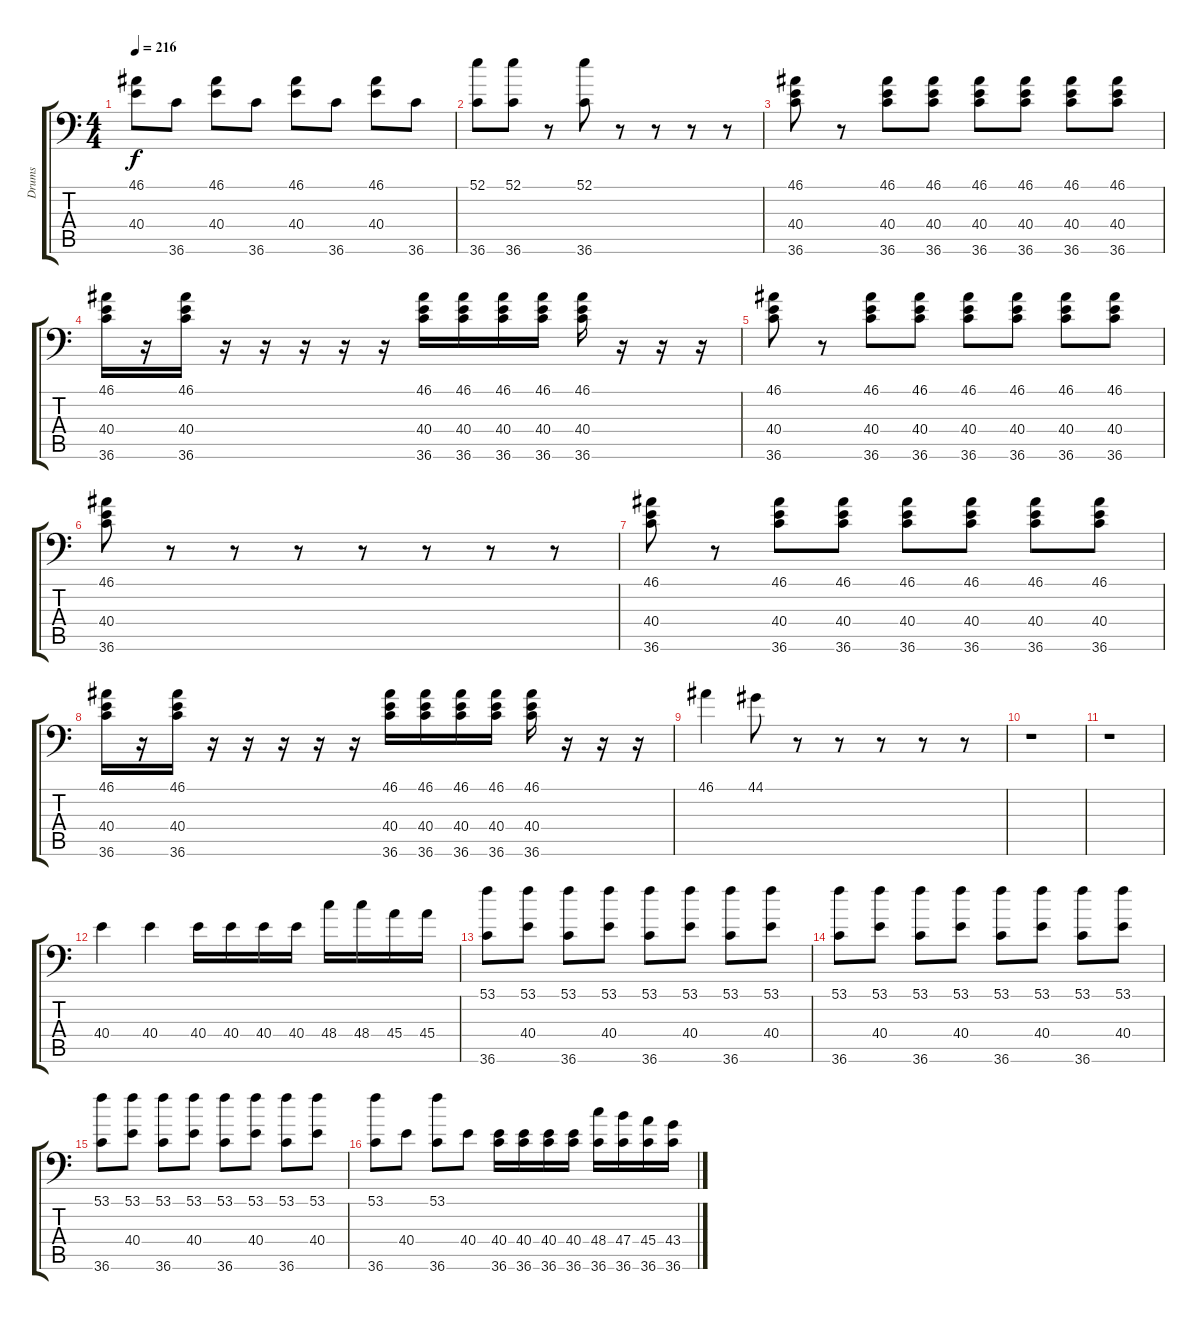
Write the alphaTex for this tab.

\track ("Drums" "Drums") {instrument acousticgrandpiano}
\staff {score tabs}
\tuning (C-1 C-1 C-1 C-1 C-1 C-1) {hide}
\ts (4 4)
\tempo 216
\clef f4
\ks c
(46.1 40.4).8{dy f} 36.6.8 (46.1 40.4).8 36.6.8 (46.1 40.4).8 36.6.8 (46.1 40.4).8 36.6.8 |
(52.1 36.6).8 (52.1 36.6).8 r.8 (52.1 36.6).8 r.8 r.8 r.8 r.8 |
(46.1 40.4 36.6).8 r.8 (46.1 40.4 36.6).8 (46.1 40.4 36.6).8 (46.1 40.4 36.6).8 (46.1 40.4 36.6).8 (46.1 40.4 36.6).8 (46.1 40.4 36.6).8 |
(46.1 40.4 36.6).16 r.16 (46.1 40.4 36.6).16 r.16 r.16 r.16 r.16 r.16 (46.1 40.4 36.6).16 (46.1 40.4 36.6).16 (46.1 40.4 36.6).16 (46.1 40.4 36.6).16 (46.1 40.4 36.6).16 r.16 r.16 r.16 |
(46.1 40.4 36.6).8 r.8 (46.1 40.4 36.6).8 (46.1 40.4 36.6).8 (46.1 40.4 36.6).8 (46.1 40.4 36.6).8 (46.1 40.4 36.6).8 (46.1 40.4 36.6).8 |
(46.1 40.4 36.6).8 r.8 r.8 r.8 r.8 r.8 r.8 r.8 |
(46.1 40.4 36.6).8 r.8 (46.1 40.4 36.6).8 (46.1 40.4 36.6).8 (46.1 40.4 36.6).8 (46.1 40.4 36.6).8 (46.1 40.4 36.6).8 (46.1 40.4 36.6).8 |
(46.1 40.4 36.6).16 r.16 (46.1 40.4 36.6).16 r.16 r.16 r.16 r.16 r.16 (46.1 40.4 36.6).16 (46.1 40.4 36.6).16 (46.1 40.4 36.6).16 (46.1 40.4 36.6).16 (46.1 40.4 36.6).16 r.16 r.16 r.16 |
46.1.4 44.1.8 r.8 r.8 r.8 r.8 r.8 |
r.1 |
r.1 |
40.4.4 40.4.4 40.4.16 40.4.16 40.4.16 40.4.16 48.4.16 48.4.16 45.4.16 45.4.16 |
(53.1 36.6).8 (53.1 40.4).8 (53.1 36.6).8 (53.1 40.4).8 (53.1 36.6).8 (53.1 40.4).8 (53.1 36.6).8 (53.1 40.4).8 |
(53.1 36.6).8 (53.1 40.4).8 (53.1 36.6).8 (53.1 40.4).8 (53.1 36.6).8 (53.1 40.4).8 (53.1 36.6).8 (53.1 40.4).8 |
(53.1 36.6).8 (53.1 40.4).8 (53.1 36.6).8 (53.1 40.4).8 (53.1 36.6).8 (53.1 40.4).8 (53.1 36.6).8 (53.1 40.4).8 |
(53.1 36.6).8 40.4.8 (53.1 36.6).8 40.4.8 (40.4 36.6).16 (40.4 36.6).16 (40.4 36.6).16 (40.4 36.6).16 (48.4 36.6).16 (47.4 36.6).16 (45.4 36.6).16 (43.4 36.6).16
